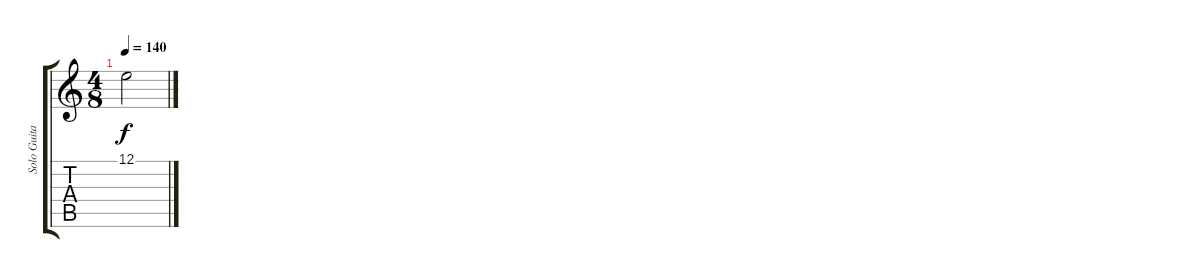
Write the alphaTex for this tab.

\track ("Solo Guitar" "Solo Guita") {instrument pad1newage}
\staff {score tabs}
\tuning (E4 B3 G3 D3 A2 E2) {hide}
\ts (4 8)
\tempo 140
\clef g2
\ks c
12.1.2{dy f}
